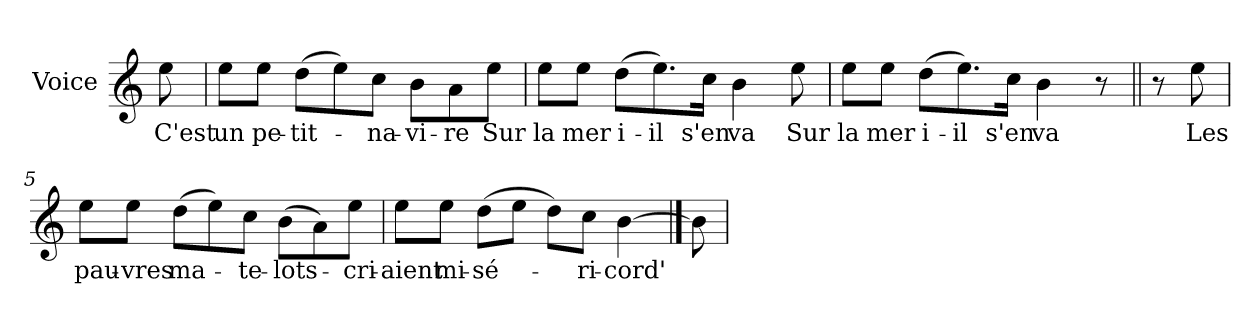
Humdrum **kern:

**kern	**text
*part1	*part1
*staff1	*staff1
*I"Voice	*
*I'V	*
*clefG2	*
*k[]	*
*C:	*
=	=
8ee\	C'est
=1	=1
8ee\L	un
8ee\J	pe-
(>8dd\L	-tit-
8ee\)	.
8cc\J	-na-
8b\L	-vi-
8a\	-re
8ee\J	Sur
=2	=2
8ee\L	la
8ee\J	mer
(>8dd\L	i-
8.ee\)	-il
16cc\Jk	s'en
4b\	va
8ee\	Sur
=3	=3
8ee\L	la
8ee\J	mer
(>8dd\L	i-
8.ee\)	-il
16cc\Jk	s'en
4b\	va
8r	.
!!LO:LB:g=z
=4||	=4||
8r	.
8ee\	Les
=5	=5
8ee\L	pau-
8ee\J	-vres
(>8dd\L	ma-
8ee\)	.
8cc\J	-te-
(>8b\L	-lots-
8a\)	.
8ee\J	-cri-
=6	=6
8ee\L	-aient
8ee\J	mi-
(>8dd\L	-sé-
8ee\J	.
8dd\L)	.
8cc\J	-ri-
[4b\	-cord'
==7	==7
8b\]	.
=	=
*-	*-
